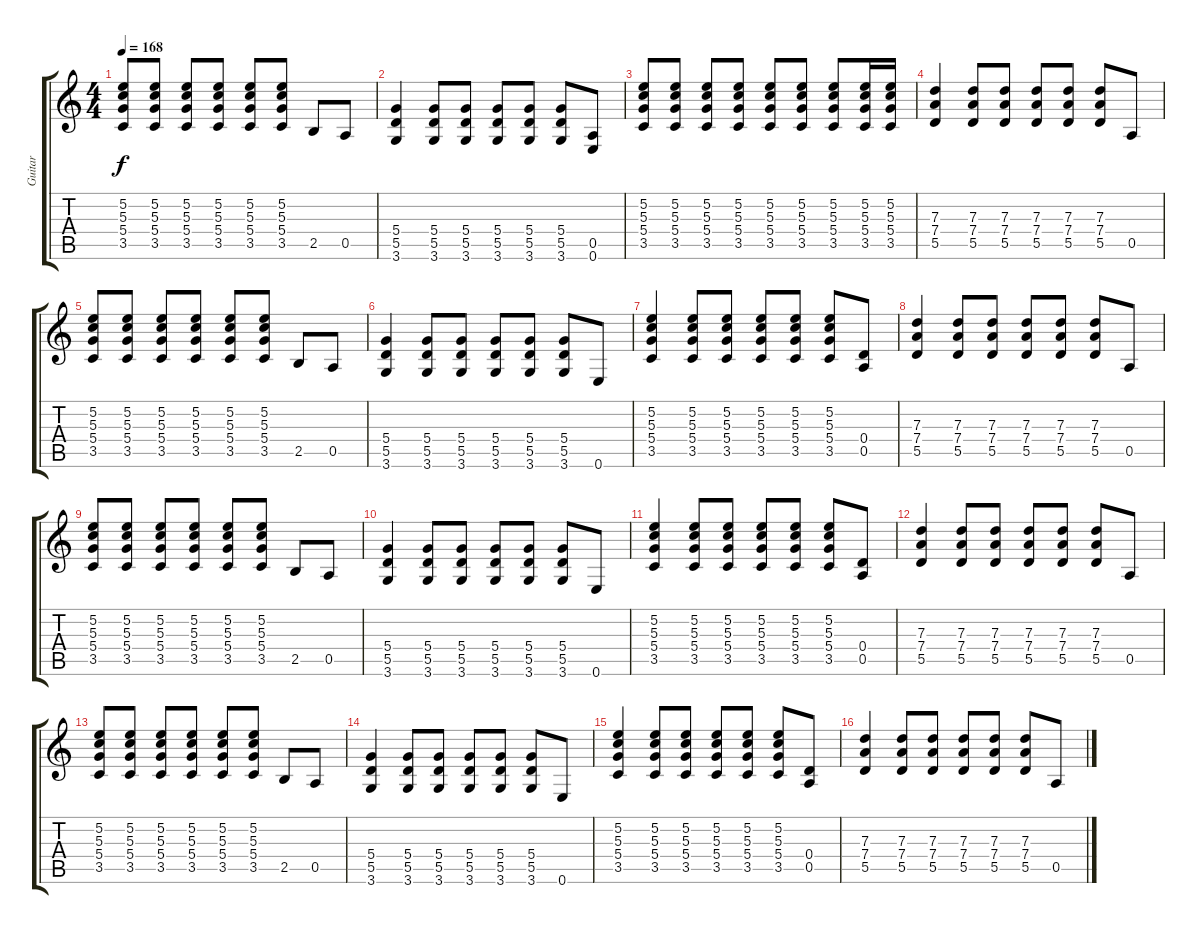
\track ("Guitar " "Guitar ") {instrument distortionguitar}
\staff {score tabs}
\tuning (E4 B3 G3 D3 A2 E2) {hide}
\ts (4 4)
\tempo 168
\clef g2
\ks c
(5.2 5.3 5.4 3.5).8{dy f} (5.2 5.3 5.4 3.5).8 (5.2 5.3 5.4 3.5).8 (5.2 5.3 5.4 3.5).8 (5.2 5.3 5.4 3.5).8 (5.2 5.3 5.4 3.5).8 2.5.8 0.5.8 |
(5.4 5.5 3.6).4 (5.4 5.5 3.6).8 (5.4 5.5 3.6).8 (5.4 5.5 3.6).8 (5.4 5.5 3.6).8 (5.4 5.5 3.6).8 (0.5 0.6).8 |
(5.2 5.3 5.4 3.5).8 (5.2 5.3 5.4 3.5).8 (5.2 5.3 5.4 3.5).8 (5.2 5.3 5.4 3.5).8 (5.2 5.3 5.4 3.5).8 (5.2 5.3 5.4 3.5).8 (5.2 5.3 5.4 3.5).8 (5.2 5.3 5.4 3.5).16 (5.2 5.3 5.4 3.5).16 |
(7.3 7.4 5.5).4 (7.3 7.4 5.5).8 (7.3 7.4 5.5).8 (7.3 7.4 5.5).8 (7.3 7.4 5.5).8 (7.3 7.4 5.5).8 0.5.8 |
(5.2 5.3 5.4 3.5).8 (5.2 5.3 5.4 3.5).8 (5.2 5.3 5.4 3.5).8 (5.2 5.3 5.4 3.5).8 (5.2 5.3 5.4 3.5).8 (5.2 5.3 5.4 3.5).8 2.5.8 0.5.8 |
(5.4 5.5 3.6).4 (5.4 5.5 3.6).8 (5.4 5.5 3.6).8 (5.4 5.5 3.6).8 (5.4 5.5 3.6).8 (5.4 5.5 3.6).8 0.6.8 |
(5.2 5.3 5.4 3.5).4 (5.2 5.3 5.4 3.5).8 (5.2 5.3 5.4 3.5).8 (5.2 5.3 5.4 3.5).8 (5.2 5.3 5.4 3.5).8 (5.2 5.3 5.4 3.5).8 (0.4 0.5).8 |
(7.3 7.4 5.5).4 (7.3 7.4 5.5).8 (7.3 7.4 5.5).8 (7.3 7.4 5.5).8 (7.3 7.4 5.5).8 (7.3 7.4 5.5).8 0.5.8 |
(5.2 5.3 5.4 3.5).8 (5.2 5.3 5.4 3.5).8 (5.2 5.3 5.4 3.5).8 (5.2 5.3 5.4 3.5).8 (5.2 5.3 5.4 3.5).8 (5.2 5.3 5.4 3.5).8 2.5.8 0.5.8 |
(5.4 5.5 3.6).4 (5.4 5.5 3.6).8 (5.4 5.5 3.6).8 (5.4 5.5 3.6).8 (5.4 5.5 3.6).8 (5.4 5.5 3.6).8 0.6.8 |
(5.2 5.3 5.4 3.5).4 (5.2 5.3 5.4 3.5).8 (5.2 5.3 5.4 3.5).8 (5.2 5.3 5.4 3.5).8 (5.2 5.3 5.4 3.5).8 (5.2 5.3 5.4 3.5).8 (0.4 0.5).8 |
(7.3 7.4 5.5).4 (7.3 7.4 5.5).8 (7.3 7.4 5.5).8 (7.3 7.4 5.5).8 (7.3 7.4 5.5).8 (7.3 7.4 5.5).8 0.5.8 |
(5.2 5.3 5.4 3.5).8 (5.2 5.3 5.4 3.5).8 (5.2 5.3 5.4 3.5).8 (5.2 5.3 5.4 3.5).8 (5.2 5.3 5.4 3.5).8 (5.2 5.3 5.4 3.5).8 2.5.8 0.5.8 |
(5.4 5.5 3.6).4 (5.4 5.5 3.6).8 (5.4 5.5 3.6).8 (5.4 5.5 3.6).8 (5.4 5.5 3.6).8 (5.4 5.5 3.6).8 0.6.8 |
(5.2 5.3 5.4 3.5).4 (5.2 5.3 5.4 3.5).8 (5.2 5.3 5.4 3.5).8 (5.2 5.3 5.4 3.5).8 (5.2 5.3 5.4 3.5).8 (5.2 5.3 5.4 3.5).8 (0.4 0.5).8 |
(7.3 7.4 5.5).4 (7.3 7.4 5.5).8 (7.3 7.4 5.5).8 (7.3 7.4 5.5).8 (7.3 7.4 5.5).8 (7.3 7.4 5.5).8 0.5.8
